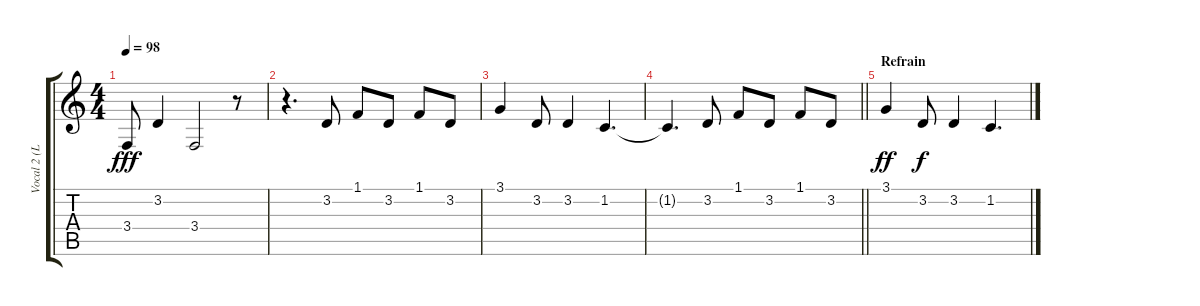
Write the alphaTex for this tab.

\track ("Vocal 2 (Ld6)" "Vocal 2 (L") {instrument lead6voice}
\staff {score tabs}
\tuning (E4 B3 G3 D3 A2 E2) {hide}
\ts (4 4)
\tempo 98
\clef g2
\ks c
3.4{t}.8{dy fff} 3.2.4 3.4.2 r.8 |
r.4{d} 3.2.8 1.1.8 3.2.8 1.1.8 3.2.8 |
3.1.4 3.2.8 3.2.4 1.2.4{d} |
\barLineRight lightlight
1.2{t}.4{d} 3.2.8 1.1.8 3.2.8 1.1.8 3.2.8 |
\section ("" "Refrain")
3.1.4{dy ff} 3.2.8{dy f} 3.2.4 1.2.4{d}
